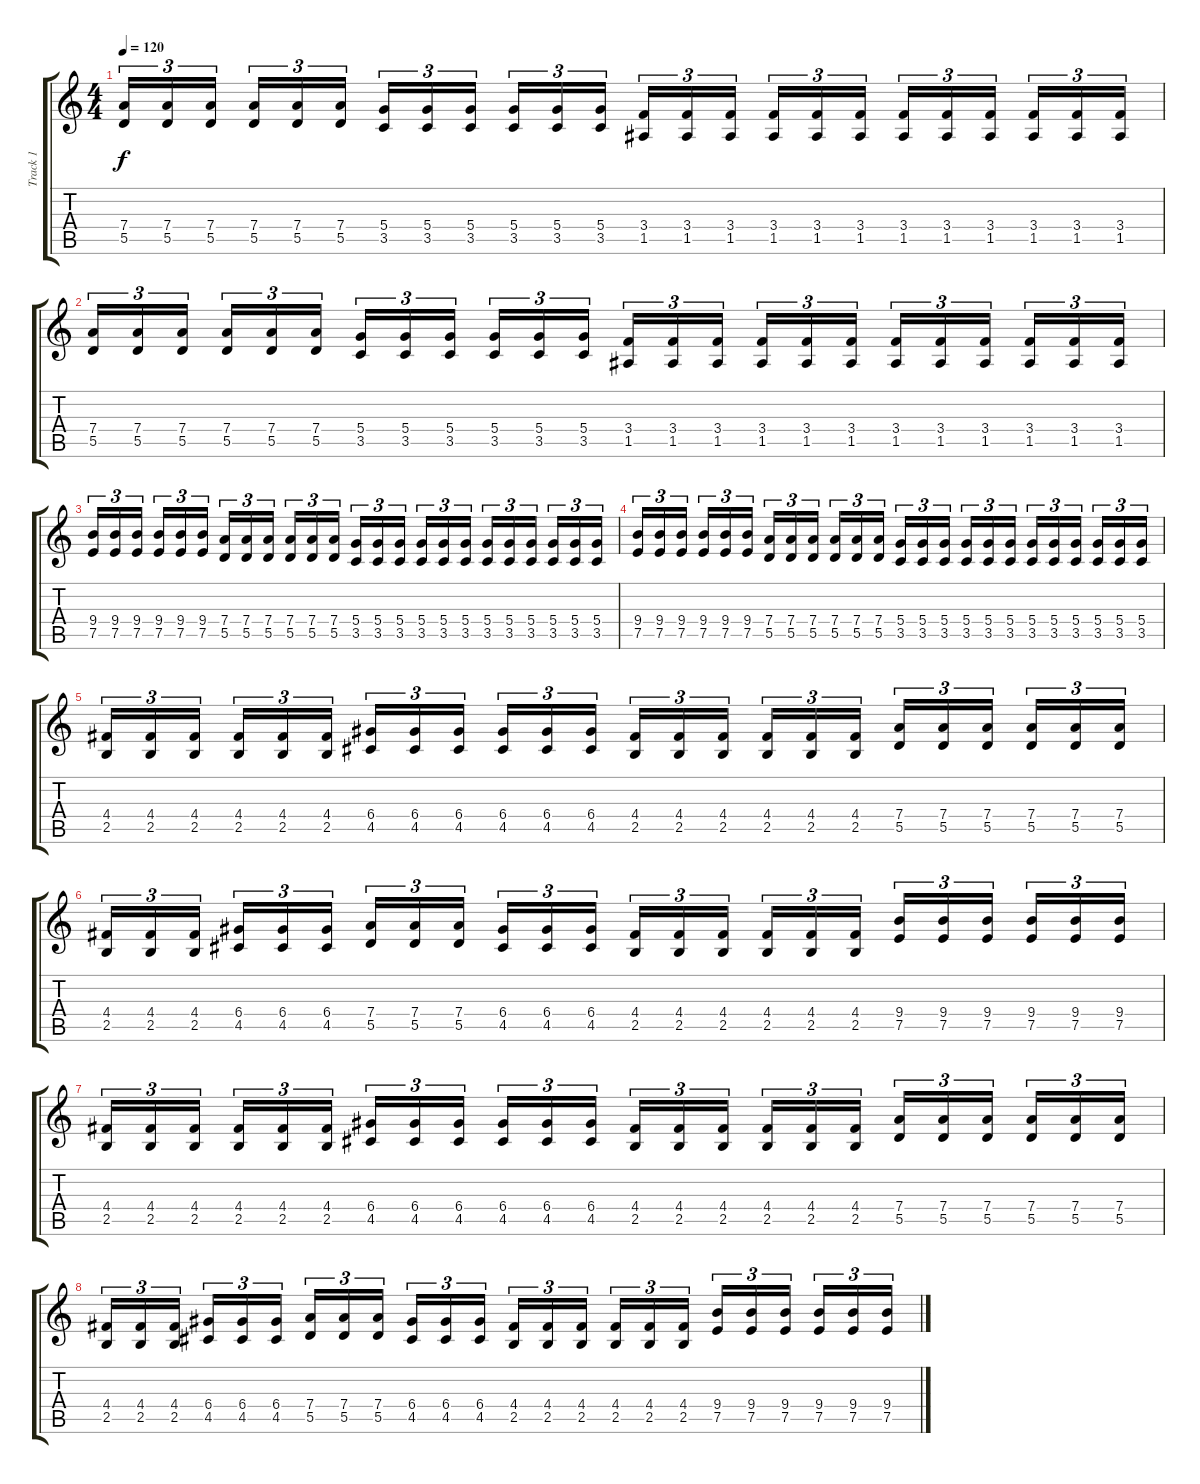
\track ("Track 1" "Track 1") {instrument distortionguitar}
\staff {score tabs}
\tuning (E4 B3 G3 D3 A2 E2) {hide}
\ts (4 4)
\tempo 120
\clef g2
\ks c
(7.4 5.5).16{tu (3 2) dy f} (7.4 5.5).16{tu (3 2)} (7.4 5.5).16{tu (3 2)} (7.4 5.5).16{tu (3 2)} (7.4 5.5).16{tu (3 2)} (7.4 5.5).16{tu (3 2)} (5.4 3.5).16{tu (3 2)} (5.4 3.5).16{tu (3 2)} (5.4 3.5).16{tu (3 2)} (5.4 3.5).16{tu (3 2)} (5.4 3.5).16{tu (3 2)} (5.4 3.5).16{tu (3 2)} (3.4 1.5).16{tu (3 2)} (3.4 1.5).16{tu (3 2)} (3.4 1.5).16{tu (3 2)} (3.4 1.5).16{tu (3 2)} (3.4 1.5).16{tu (3 2)} (3.4 1.5).16{tu (3 2)} (3.4 1.5).16{tu (3 2)} (3.4 1.5).16{tu (3 2)} (3.4 1.5).16{tu (3 2)} (3.4 1.5).16{tu (3 2)} (3.4 1.5).16{tu (3 2)} (3.4 1.5).16{tu (3 2)} |
(7.4 5.5).16{tu (3 2)} (7.4 5.5).16{tu (3 2)} (7.4 5.5).16{tu (3 2)} (7.4 5.5).16{tu (3 2)} (7.4 5.5).16{tu (3 2)} (7.4 5.5).16{tu (3 2)} (5.4 3.5).16{tu (3 2)} (5.4 3.5).16{tu (3 2)} (5.4 3.5).16{tu (3 2)} (5.4 3.5).16{tu (3 2)} (5.4 3.5).16{tu (3 2)} (5.4 3.5).16{tu (3 2)} (3.4 1.5).16{tu (3 2)} (3.4 1.5).16{tu (3 2)} (3.4 1.5).16{tu (3 2)} (3.4 1.5).16{tu (3 2)} (3.4 1.5).16{tu (3 2)} (3.4 1.5).16{tu (3 2)} (3.4 1.5).16{tu (3 2)} (3.4 1.5).16{tu (3 2)} (3.4 1.5).16{tu (3 2)} (3.4 1.5).16{tu (3 2)} (3.4 1.5).16{tu (3 2)} (3.4 1.5).16{tu (3 2)} |
(9.4 7.5).16{tu (3 2)} (9.4 7.5).16{tu (3 2)} (9.4 7.5).16{tu (3 2)} (9.4 7.5).16{tu (3 2)} (9.4 7.5).16{tu (3 2)} (9.4 7.5).16{tu (3 2)} (7.4 5.5).16{tu (3 2)} (7.4 5.5).16{tu (3 2)} (7.4 5.5).16{tu (3 2)} (7.4 5.5).16{tu (3 2)} (7.4 5.5).16{tu (3 2)} (7.4 5.5).16{tu (3 2)} (5.4 3.5).16{tu (3 2)} (5.4 3.5).16{tu (3 2)} (5.4 3.5).16{tu (3 2)} (5.4 3.5).16{tu (3 2)} (5.4 3.5).16{tu (3 2)} (5.4 3.5).16{tu (3 2)} (5.4 3.5).16{tu (3 2)} (5.4 3.5).16{tu (3 2)} (5.4 3.5).16{tu (3 2)} (5.4 3.5).16{tu (3 2)} (5.4 3.5).16{tu (3 2)} (5.4 3.5).16{tu (3 2)} |
(9.4 7.5).16{tu (3 2)} (9.4 7.5).16{tu (3 2)} (9.4 7.5).16{tu (3 2)} (9.4 7.5).16{tu (3 2)} (9.4 7.5).16{tu (3 2)} (9.4 7.5).16{tu (3 2)} (7.4 5.5).16{tu (3 2)} (7.4 5.5).16{tu (3 2)} (7.4 5.5).16{tu (3 2)} (7.4 5.5).16{tu (3 2)} (7.4 5.5).16{tu (3 2)} (7.4 5.5).16{tu (3 2)} (5.4 3.5).16{tu (3 2)} (5.4 3.5).16{tu (3 2)} (5.4 3.5).16{tu (3 2)} (5.4 3.5).16{tu (3 2)} (5.4 3.5).16{tu (3 2)} (5.4 3.5).16{tu (3 2)} (5.4 3.5).16{tu (3 2)} (5.4 3.5).16{tu (3 2)} (5.4 3.5).16{tu (3 2)} (5.4 3.5).16{tu (3 2)} (5.4 3.5).16{tu (3 2)} (5.4 3.5).16{tu (3 2)} |
(4.4 2.5).16{tu (3 2)} (4.4 2.5).16{tu (3 2)} (4.4 2.5).16{tu (3 2)} (4.4 2.5).16{tu (3 2)} (4.4 2.5).16{tu (3 2)} (4.4 2.5).16{tu (3 2)} (6.4 4.5).16{tu (3 2)} (6.4 4.5).16{tu (3 2)} (6.4 4.5).16{tu (3 2)} (6.4 4.5).16{tu (3 2)} (6.4 4.5).16{tu (3 2)} (6.4 4.5).16{tu (3 2)} (4.4 2.5).16{tu (3 2)} (4.4 2.5).16{tu (3 2)} (4.4 2.5).16{tu (3 2)} (4.4 2.5).16{tu (3 2)} (4.4 2.5).16{tu (3 2)} (4.4 2.5).16{tu (3 2)} (7.4 5.5).16{tu (3 2)} (7.4 5.5).16{tu (3 2)} (7.4 5.5).16{tu (3 2)} (7.4 5.5).16{tu (3 2)} (7.4 5.5).16{tu (3 2)} (7.4 5.5).16{tu (3 2)} |
(4.4 2.5).16{tu (3 2)} (4.4 2.5).16{tu (3 2)} (4.4 2.5).16{tu (3 2)} (6.4 4.5).16{tu (3 2)} (6.4 4.5).16{tu (3 2)} (6.4 4.5).16{tu (3 2)} (7.4 5.5).16{tu (3 2)} (7.4 5.5).16{tu (3 2)} (7.4 5.5).16{tu (3 2)} (6.4 4.5).16{tu (3 2)} (6.4 4.5).16{tu (3 2)} (6.4 4.5).16{tu (3 2)} (4.4 2.5).16{tu (3 2)} (4.4 2.5).16{tu (3 2)} (4.4 2.5).16{tu (3 2)} (4.4 2.5).16{tu (3 2)} (4.4 2.5).16{tu (3 2)} (4.4 2.5).16{tu (3 2)} (9.4 7.5).16{tu (3 2)} (9.4 7.5).16{tu (3 2)} (9.4 7.5).16{tu (3 2)} (9.4 7.5).16{tu (3 2)} (9.4 7.5).16{tu (3 2)} (9.4 7.5).16{tu (3 2)} |
(4.4 2.5).16{tu (3 2)} (4.4 2.5).16{tu (3 2)} (4.4 2.5).16{tu (3 2)} (4.4 2.5).16{tu (3 2)} (4.4 2.5).16{tu (3 2)} (4.4 2.5).16{tu (3 2)} (6.4 4.5).16{tu (3 2)} (6.4 4.5).16{tu (3 2)} (6.4 4.5).16{tu (3 2)} (6.4 4.5).16{tu (3 2)} (6.4 4.5).16{tu (3 2)} (6.4 4.5).16{tu (3 2)} (4.4 2.5).16{tu (3 2)} (4.4 2.5).16{tu (3 2)} (4.4 2.5).16{tu (3 2)} (4.4 2.5).16{tu (3 2)} (4.4 2.5).16{tu (3 2)} (4.4 2.5).16{tu (3 2)} (7.4 5.5).16{tu (3 2)} (7.4 5.5).16{tu (3 2)} (7.4 5.5).16{tu (3 2)} (7.4 5.5).16{tu (3 2)} (7.4 5.5).16{tu (3 2)} (7.4 5.5).16{tu (3 2)} |
(4.4 2.5).16{tu (3 2)} (4.4 2.5).16{tu (3 2)} (4.4 2.5).16{tu (3 2)} (6.4 4.5).16{tu (3 2)} (6.4 4.5).16{tu (3 2)} (6.4 4.5).16{tu (3 2)} (7.4 5.5).16{tu (3 2)} (7.4 5.5).16{tu (3 2)} (7.4 5.5).16{tu (3 2)} (6.4 4.5).16{tu (3 2)} (6.4 4.5).16{tu (3 2)} (6.4 4.5).16{tu (3 2)} (4.4 2.5).16{tu (3 2)} (4.4 2.5).16{tu (3 2)} (4.4 2.5).16{tu (3 2)} (4.4 2.5).16{tu (3 2)} (4.4 2.5).16{tu (3 2)} (4.4 2.5).16{tu (3 2)} (9.4 7.5).16{tu (3 2)} (9.4 7.5).16{tu (3 2)} (9.4 7.5).16{tu (3 2)} (9.4 7.5).16{tu (3 2)} (9.4 7.5).16{tu (3 2)} (9.4 7.5).16{tu (3 2)}
